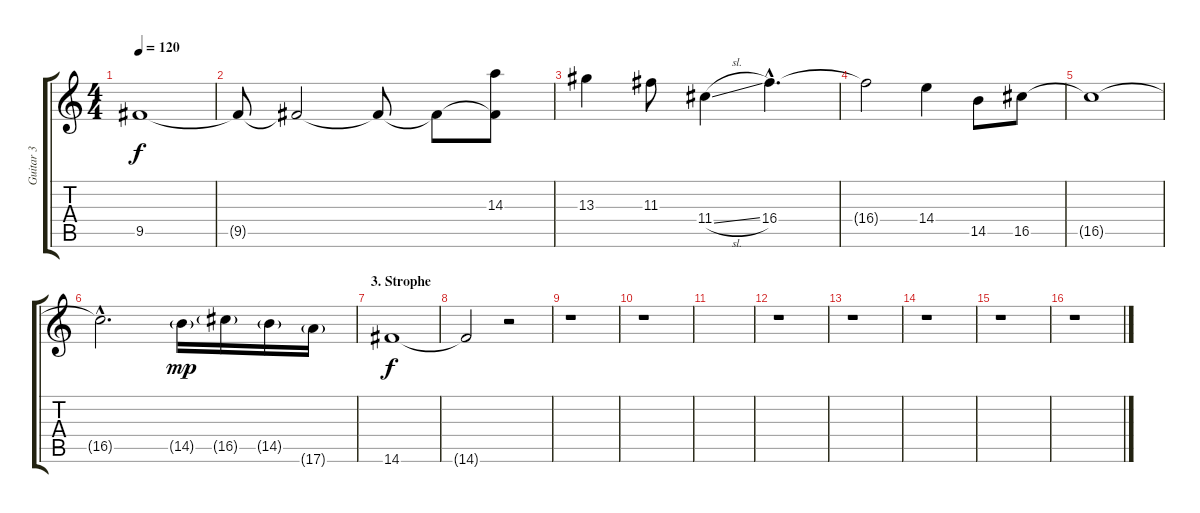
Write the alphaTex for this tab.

\track ("Guitar 3         Z" "Guitar 3  ") {instrument overdrivenguitar}
\staff {score tabs}
\tuning (E4 B3 G3 D3 A2 E2) {hide}
\ts (4 4)
\tempo 120
\clef g2
\ks c
9.5{t}.1{dy f} |
9.5{t}.8 9.5{t}.2 9.5{t}.8 9.5{t}.8 (14.3 9.5{t}).8{volume 13} |
13.3.4 11.3.8 11.4{sl}.4 16.4{hac}.4{d} |
16.4{t}.2 14.4.4 14.5.8 16.5.8 |
16.5{t}.1 |
16.5{hac t}.2{d} 14.5{g}.16{dy mp} 16.5{g}.16 14.5{g}.16 17.6{g}.16 |
\section ("" "3. Strophe")
14.6.1{dy f} |
14.6{t}.2{volume 0} r.2 |
r.1 |
r.1 |
|
r.1 |
r.1 |
r.1 |
r.1 |
r.1
